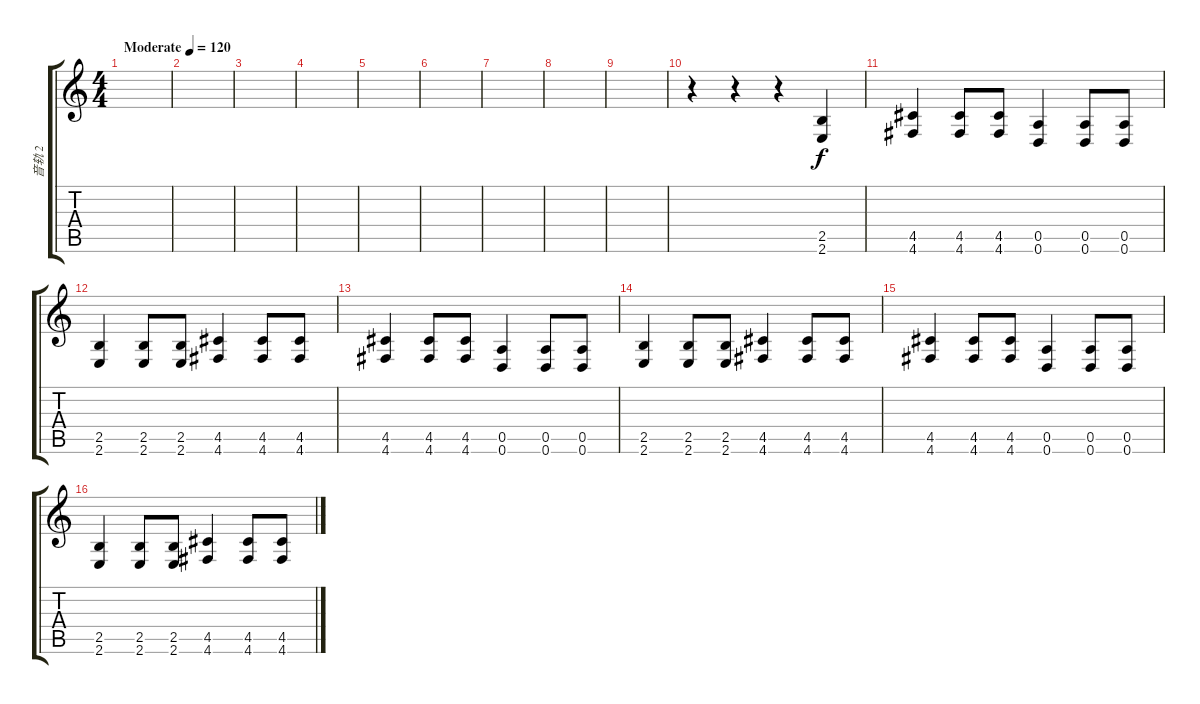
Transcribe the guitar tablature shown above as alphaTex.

\track ("音轨 2" "音轨 2") {instrument distortionguitar}
\staff {score tabs}
\tuning (E4 B3 G3 D3 A2 D2) {hide}
\ts (4 4)
\tempo (120 "Moderate")
\clef g2
\ks c
|
|
|
|
|
|
|
|
|
r.4 r.4 r.4 (2.5 2.6).4 |
(4.5 4.6).4 (4.5 4.6).8 (4.5 4.6).8 (0.5 0.6).4 (0.5 0.6).8 (0.5 0.6).8 |
(2.5 2.6).4 (2.5 2.6).8 (2.5 2.6).8 (4.5 4.6).4 (4.5 4.6).8 (4.5 4.6).8 |
(4.5 4.6).4 (4.5 4.6).8 (4.5 4.6).8 (0.5 0.6).4 (0.5 0.6).8 (0.5 0.6).8 |
(2.5 2.6).4 (2.5 2.6).8 (2.5 2.6).8 (4.5 4.6).4 (4.5 4.6).8 (4.5 4.6).8 |
(4.5 4.6).4 (4.5 4.6).8 (4.5 4.6).8 (0.5 0.6).4 (0.5 0.6).8 (0.5 0.6).8 |
(2.5 2.6).4 (2.5 2.6).8 (2.5 2.6).8 (4.5 4.6).4 (4.5 4.6).8 (4.5 4.6).8
